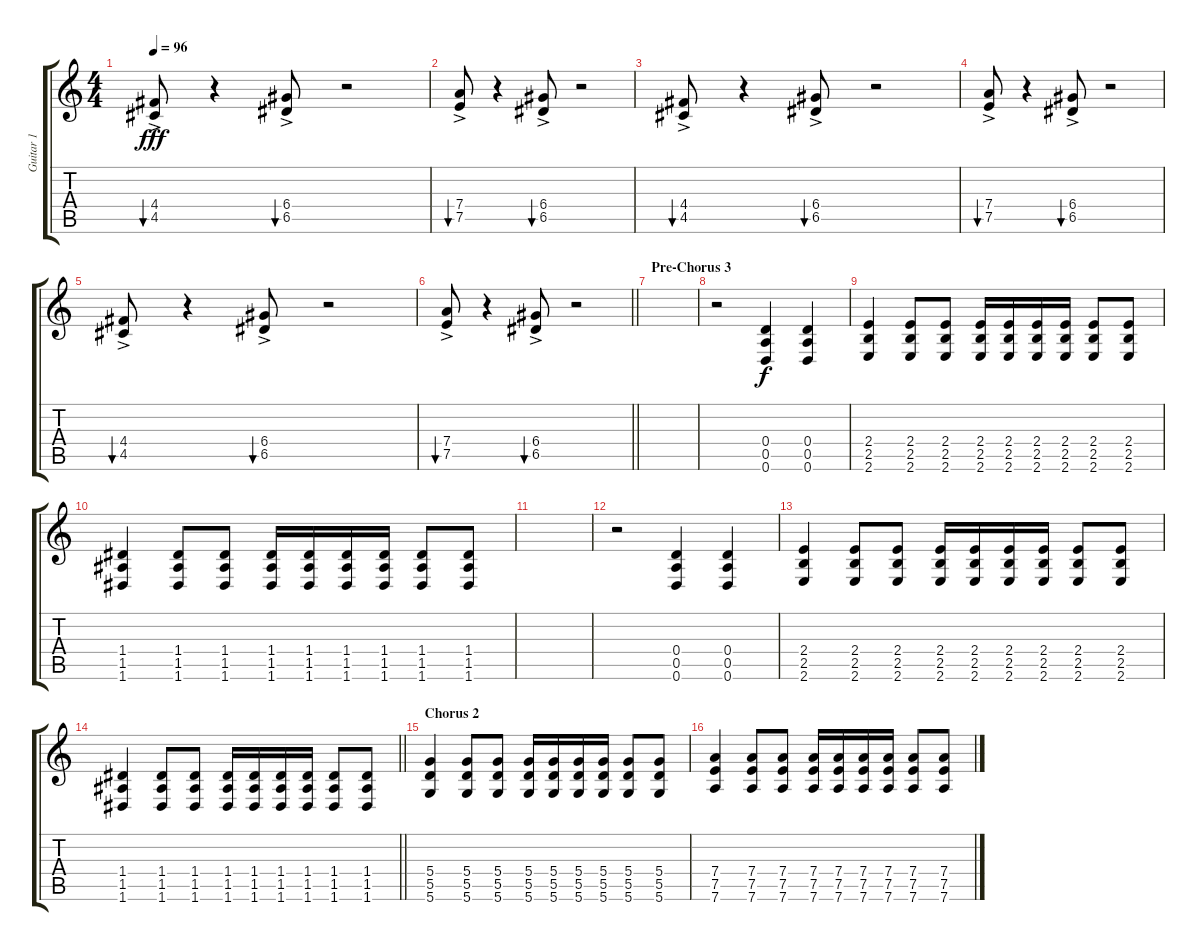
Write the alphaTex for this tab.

\track ("Guitar 1" "Guitar 1") {instrument distortionguitar}
\staff {score tabs}
\tuning (E4 B3 G3 D3 A2 D2) {hide}
\ts (4 4)
\tempo 96
\clef g2
\ks c
(4.4{ac} 4.5{ac}).8{bu 120 dy fff} r.4 (6.4{ac} 6.5{ac}).8{bu 120} r.2 |
(7.4{ac} 7.5{ac}).8{bu 120} r.4 (6.4{ac} 6.5{ac}).8{bu 120} r.2 |
(4.4{ac} 4.5{ac}).8{bu 120} r.4 (6.4{ac} 6.5{ac}).8{bu 120} r.2 |
(7.4{ac} 7.5{ac}).8{bu 120} r.4 (6.4{ac} 6.5{ac}).8{bu 120} r.2 |
(4.4{ac} 4.5{ac}).8{bu 120} r.4 (6.4{ac} 6.5{ac}).8{bu 120} r.2 |
\barLineRight lightlight
(7.4{ac} 7.5{ac}).8{bu 120} r.4 (6.4{ac} 6.5{ac}).8{bu 120} r.2 |
\section ("" "Pre-Chorus 3")
|
r.2 (0.4 0.5 0.6).4{dy f instrument distortionguitar} (0.4 0.5 0.6).4 |
(2.4 2.5 2.6).4 (2.4 2.5 2.6).8 (2.4 2.5 2.6).8 (2.4 2.5 2.6).16 (2.4 2.5 2.6).16 (2.4 2.5 2.6).16 (2.4 2.5 2.6).16 (2.4 2.5 2.6).8 (2.4 2.5 2.6).8 |
(1.4 1.5 1.6).4 (1.4 1.5 1.6).8 (1.4 1.5 1.6).8 (1.4 1.5 1.6).16 (1.4 1.5 1.6).16 (1.4 1.5 1.6).16 (1.4 1.5 1.6).16 (1.4 1.5 1.6).8 (1.4 1.5 1.6).8 |
|
r.2 (0.4 0.5 0.6).4 (0.4 0.5 0.6).4 |
(2.4 2.5 2.6).4 (2.4 2.5 2.6).8 (2.4 2.5 2.6).8 (2.4 2.5 2.6).16 (2.4 2.5 2.6).16 (2.4 2.5 2.6).16 (2.4 2.5 2.6).16 (2.4 2.5 2.6).8 (2.4 2.5 2.6).8 |
\barLineRight lightlight
(1.4 1.5 1.6).4 (1.4 1.5 1.6).8 (1.4 1.5 1.6).8 (1.4 1.5 1.6).16 (1.4 1.5 1.6).16 (1.4 1.5 1.6).16 (1.4 1.5 1.6).16 (1.4 1.5 1.6).8 (1.4 1.5 1.6).8 |
\section ("" "Chorus 2")
(5.4 5.5 5.6).4 (5.4 5.5 5.6).8 (5.4 5.5 5.6).8 (5.4 5.5 5.6).16 (5.4 5.5 5.6).16 (5.4 5.5 5.6).16 (5.4 5.5 5.6).16 (5.4 5.5 5.6).8 (5.4 5.5 5.6).8 |
(7.4 7.5 7.6).4 (7.4 7.5 7.6).8 (7.4 7.5 7.6).8 (7.4 7.5 7.6).16 (7.4 7.5 7.6).16 (7.4 7.5 7.6).16 (7.4 7.5 7.6).16 (7.4 7.5 7.6).8 (7.4 7.5 7.6).8
